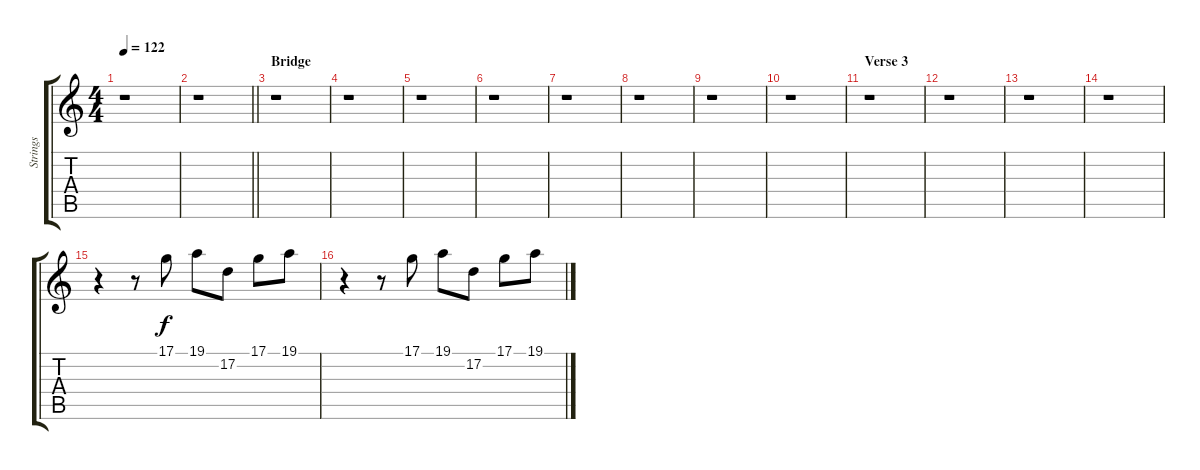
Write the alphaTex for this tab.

\track ("Strings" "Strings") {instrument synthstrings1}
\staff {score tabs}
\tuning (D4 A3 F3 C3 G2 D2) {hide}
\ts (4 4)
\tempo 122
\clef g2
\ks c
r.1{dy f} |
\barLineRight lightlight
r.1 |
\section ("" "Bridge")
r.1 |
r.1 |
r.1 |
r.1 |
r.1 |
r.1 |
r.1 |
r.1 |
\section ("" "Verse 3")
r.1 |
r.1 |
r.1 |
r.1 |
r.4 r.8 17.1.8 19.1.8 17.2.8 17.1.8 19.1.8 |
r.4 r.8 17.1.8 19.1.8 17.2.8 17.1.8 19.1.8
